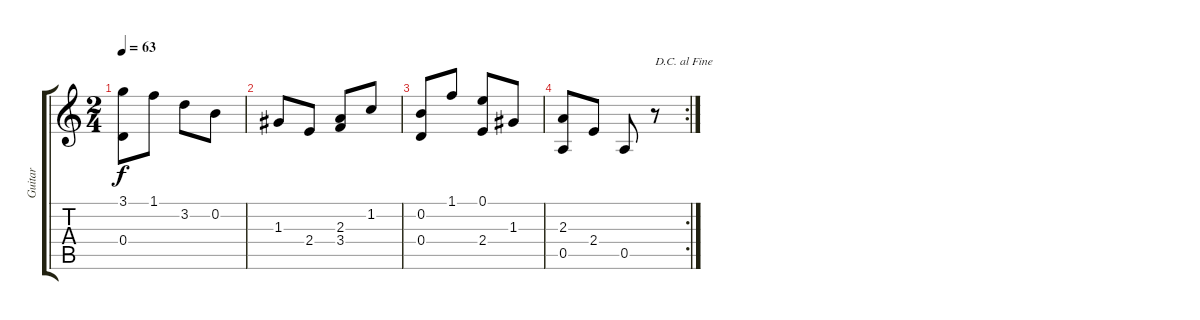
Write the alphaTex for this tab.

\track ("Guitar" "Guitar") {instrument acousticguitarnylon}
\staff {score tabs}
\tuning (E4 B3 G3 D3 A2 E2) {hide}
\ts (2 4)
\tempo 63
\clef g2
\ks c
(3.1 0.4).8{dy f} 1.1.8 3.2.8 0.2.8 |
1.3.8 2.4.8 (2.3 3.4).8 1.2.8 |
(0.2 0.4).8 1.1.8 (0.1 2.4).8 1.3.8 |
\rc 2
(2.3 0.5).8 2.4.8 0.5.8 r.8{txt "D.C. al Fine"}
